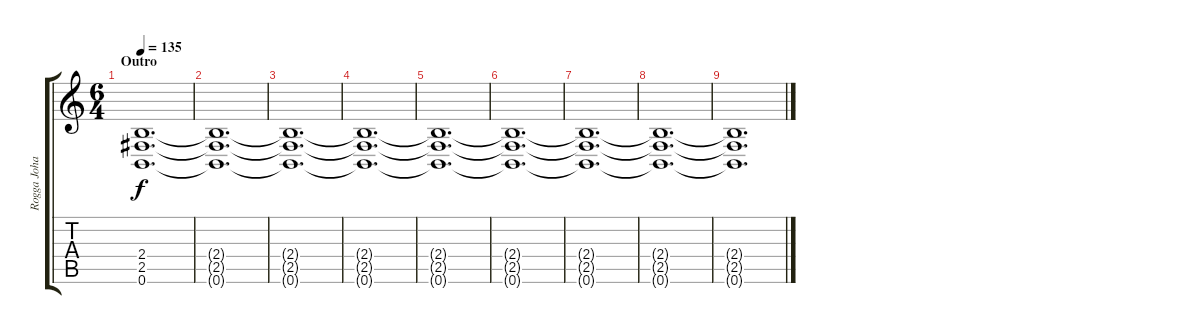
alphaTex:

\track ("Rogga Johansson - guitar" "Rogga Joha") {instrument distortionguitar}
\staff {score tabs}
\tuning (B3 Gb3 D3 A2 E2 B1) {hide}
\ts (6 4)
\section ("" "Outro")
\tempo 135
\clef g2
\ks c
(2.4 2.5 0.6).1{d dy f} |
(2.4{t} 2.5{t} 0.6{t}).1{d} |
(2.4{t} 2.5{t} 0.6{t}).1{d} |
(2.4{t} 2.5{t} 0.6{t}).1{d} |
(2.4{t} 2.5{t} 0.6{t}).1{d} |
(2.4{t} 2.5{t} 0.6{t}).1{d} |
(2.4{t} 2.5{t} 0.6{t}).1{d} |
(2.4{t} 2.5{t} 0.6{t}).1{d} |
(2.4{t} 2.5{t} 0.6{t}).1{d}
